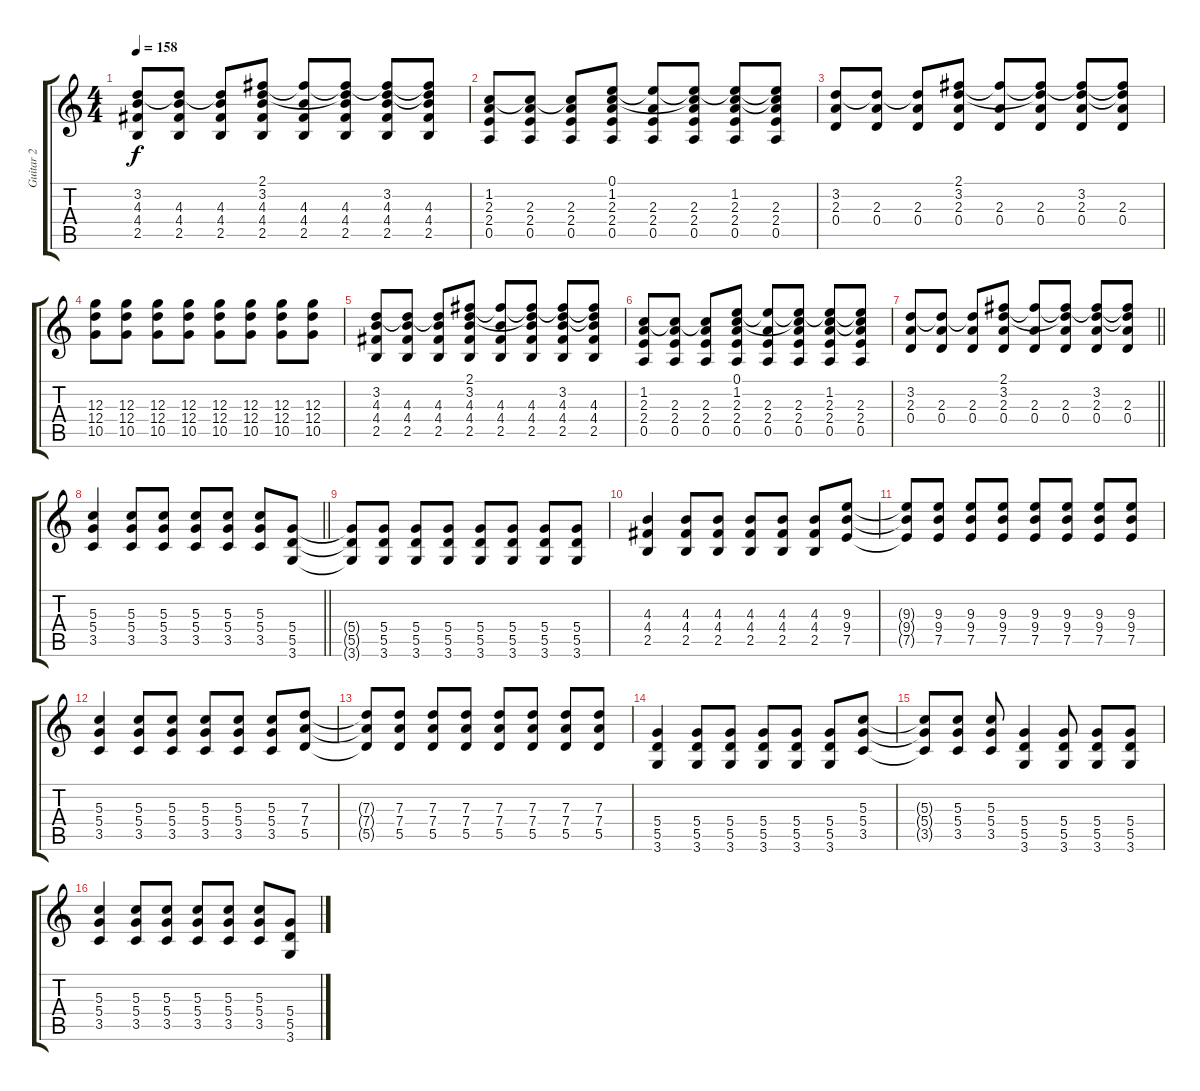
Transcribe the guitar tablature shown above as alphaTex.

\track ("Guitar 2" "Guitar 2") {instrument overdrivenguitar}
\staff {score tabs}
\tuning (E4 B3 G3 D3 A2 E2) {hide}
\ts (4 4)
\tempo 158
\clef g2
\ks c
(3.2 4.3 4.4 2.5).8{dy f} (3.2{t} 4.3 4.4 2.5).8 (3.2{t} 4.3 4.4 2.5).8 (2.1 3.2 4.3 4.4 2.5).8 (2.1{t} 4.3 4.4 2.5).8 (2.1{t} 3.2{t} 4.3 4.4 2.5).8 (2.1{t} 3.2 4.3 4.4 2.5).8 (2.1{t} 3.2{t} 4.3 4.4 2.5).8 |
(1.2 2.3 2.4 0.5).8 (1.2{t} 2.3 2.4 0.5).8 (1.2{t} 2.3 2.4 0.5).8 (0.1 1.2 2.3 2.4 0.5).8 (0.1{t} 2.3 2.4 0.5).8 (0.1{t} 1.2{t} 2.3 2.4 0.5).8 (0.1{t} 1.2 2.3 2.4 0.5).8 (0.1{t} 1.2{t} 2.3 2.4 0.5).8 |
(3.2 2.3 0.4).8 (3.2{t} 2.3 0.4).8 (3.2{t} 2.3 0.4).8 (2.1 3.2 2.3 0.4).8 (2.1{t} 2.3 0.4).8 (2.1{t} 3.2{t} 2.3 0.4).8 (2.1{t} 3.2 2.3 0.4).8 (2.1{t} 3.2{t} 2.3 0.4).8 |
(12.3 12.4 10.5).8 (12.3 12.4 10.5).8 (12.3 12.4 10.5).8 (12.3 12.4 10.5).8 (12.3 12.4 10.5).8 (12.3 12.4 10.5).8 (12.3 12.4 10.5).8 (12.3 12.4 10.5).8 |
(3.2 4.3 4.4 2.5).8 (3.2{t} 4.3 4.4 2.5).8 (3.2{t} 4.3 4.4 2.5).8 (2.1 3.2 4.3 4.4 2.5).8 (2.1{t} 4.3 4.4 2.5).8 (2.1{t} 3.2{t} 4.3 4.4 2.5).8 (2.1{t} 3.2 4.3 4.4 2.5).8 (2.1{t} 3.2{t} 4.3 4.4 2.5).8 |
(1.2 2.3 2.4 0.5).8 (1.2{t} 2.3 2.4 0.5).8 (1.2{t} 2.3 2.4 0.5).8 (0.1 1.2 2.3 2.4 0.5).8 (0.1{t} 2.3 2.4 0.5).8 (0.1{t} 1.2{t} 2.3 2.4 0.5).8 (0.1{t} 1.2 2.3 2.4 0.5).8 (0.1{t} 1.2{t} 2.3 2.4 0.5).8 |
\barLineRight lightlight
(3.2 2.3 0.4).8 (3.2{t} 2.3 0.4).8 (3.2{t} 2.3 0.4).8 (2.1 3.2 2.3 0.4).8 (2.1{t} 2.3 0.4).8 (2.1{t} 3.2{t} 2.3 0.4).8 (2.1{t} 3.2 2.3 0.4).8 (2.1{t} 3.2{t} 2.3 0.4).8 |
\barLineRight lightlight
(5.3 5.4 3.5).4 (5.3 5.4 3.5).8 (5.3 5.4 3.5).8 (5.3 5.4 3.5).8 (5.3 5.4 3.5).8 (5.3 5.4 3.5).8 (5.4 5.5 3.6).8 |
(5.4{t} 5.5{t} 3.6{t}).8 (5.4 5.5 3.6).8 (5.4 5.5 3.6).8 (5.4 5.5 3.6).8 (5.4 5.5 3.6).8 (5.4 5.5 3.6).8 (5.4 5.5 3.6).8 (5.4 5.5 3.6).8 |
(4.3 4.4 2.5).4 (4.3 4.4 2.5).8 (4.3 4.4 2.5).8 (4.3 4.4 2.5).8 (4.3 4.4 2.5).8 (4.3 4.4 2.5).8 (9.3 9.4 7.5).8 |
(9.3{t} 9.4{t} 7.5{t}).8 (9.3 9.4 7.5).8 (9.3 9.4 7.5).8 (9.3 9.4 7.5).8 (9.3 9.4 7.5).8 (9.3 9.4 7.5).8 (9.3 9.4 7.5).8 (9.3 9.4 7.5).8 |
(5.3 5.4 3.5).4 (5.3 5.4 3.5).8 (5.3 5.4 3.5).8 (5.3 5.4 3.5).8 (5.3 5.4 3.5).8 (5.3 5.4 3.5).8 (7.3 7.4 5.5).8 |
(7.3{t} 7.4{t} 5.5{t}).8 (7.3 7.4 5.5).8 (7.3 7.4 5.5).8 (7.3 7.4 5.5).8 (7.3 7.4 5.5).8 (7.3 7.4 5.5).8 (7.3 7.4 5.5).8 (7.3 7.4 5.5).8 |
(5.4 5.5 3.6).4 (5.4 5.5 3.6).8 (5.4 5.5 3.6).8 (5.4 5.5 3.6).8 (5.4 5.5 3.6).8 (5.4 5.5 3.6).8 (5.3 5.4 3.5).8 |
(5.3{t} 5.4{t} 3.5{t}).8 (5.3 5.4 3.5).8 (5.3 5.4 3.5).8 (5.4 5.5 3.6).4 (5.4 5.5 3.6).8 (5.4 5.5 3.6).8 (5.4 5.5 3.6).8 |
(5.3 5.4 3.5).4 (5.3 5.4 3.5).8 (5.3 5.4 3.5).8 (5.3 5.4 3.5).8 (5.3 5.4 3.5).8 (5.3 5.4 3.5).8 (5.4 5.5 3.6).8
